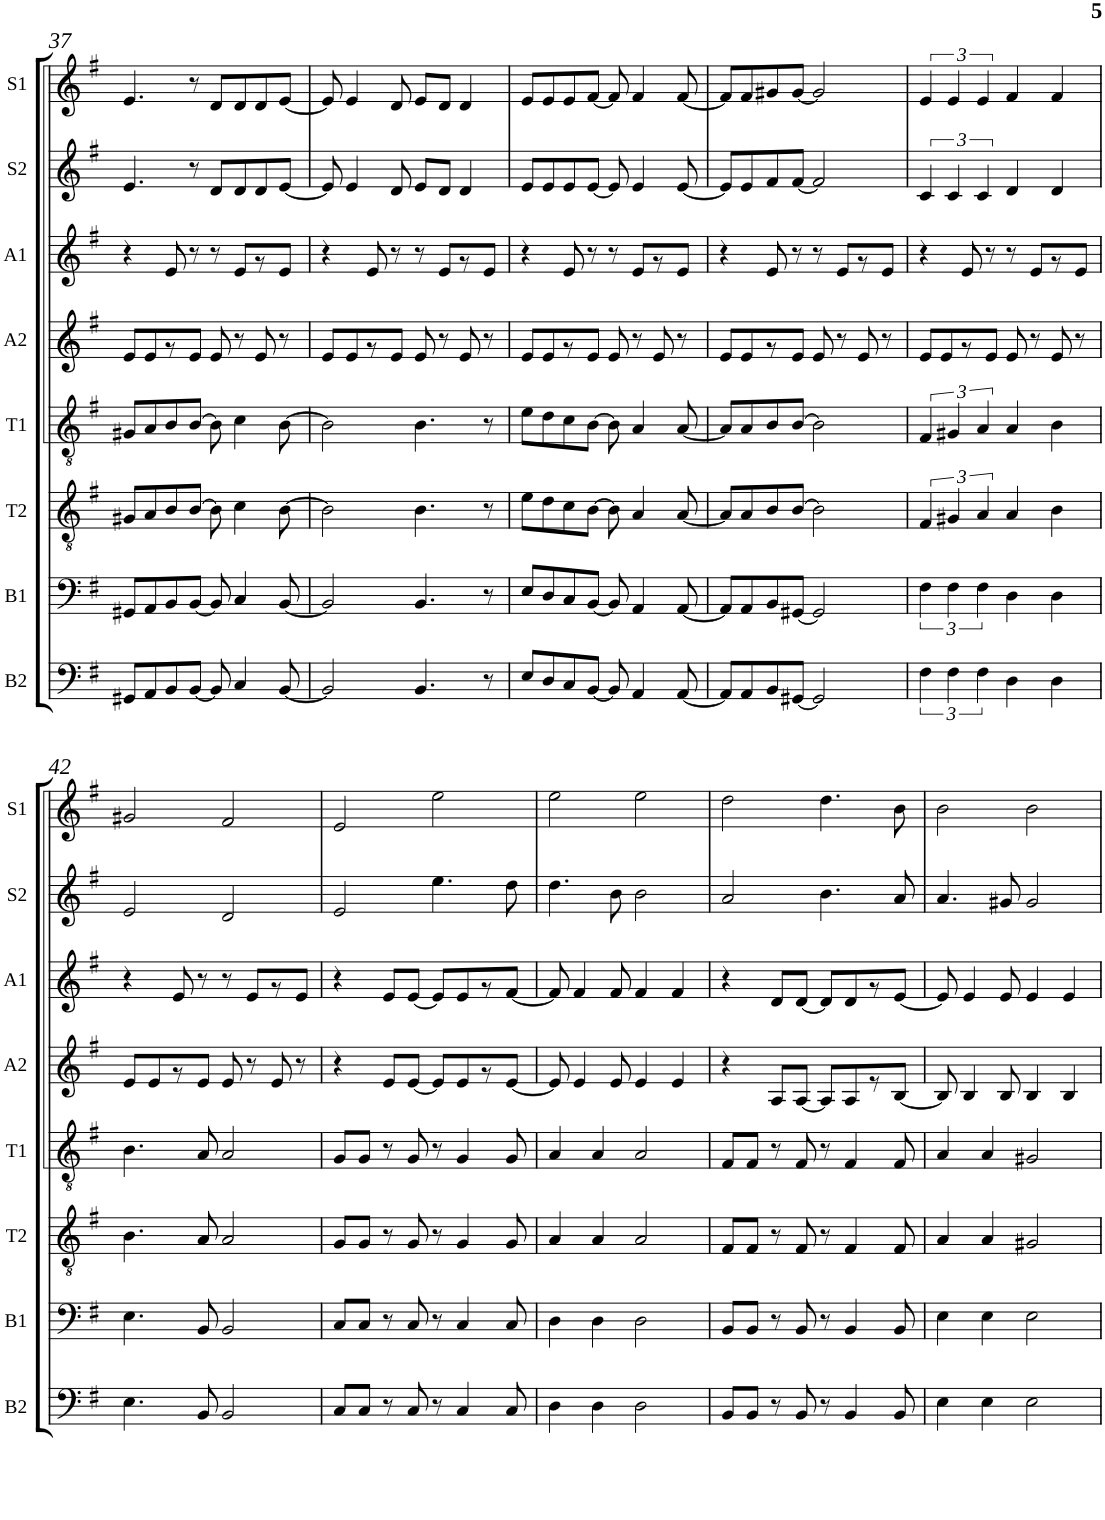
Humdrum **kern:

**kern	**kern	**kern	**kern	**kern	**kern	**kern	**kern
*part8	*part7	*part6	*part5	*part4	*part3	*part2	*part1
*staff8	*staff7	*staff6	*staff5	*staff4	*staff3	*staff2	*staff1
*I"Bass 2	*I"Bass 1	*I"Tenor 2	*I"Tenor 1	*I"Alto 2	*I"Alto 1	*I"Soprano 2	*I"Soprano 1
*I'B2	*I'B1	*I'T2	*I'T1	*I'A2	*I'A1	*I'S2	*I'S1
!!LO:PB:g=z
*clefF4	*clefF4	*clefGv2	*clefGv2	*clefG2	*clefG2	*clefG2	*clefG2
*k[f#]	*k[f#]	*k[f#]	*k[f#]	*k[f#]	*k[f#]	*k[f#]	*k[f#]
*G:	*G:	*G:	*G:	*G:	*G:	*G:	*G:
*M4/4	*M4/4	*M4/4	*M4/4	*M4/4	*M4/4	*M4/4	*M4/4
=37	=37	=37	=37	=37	=37	=37	=37
8GG#X/L	8GG#X/L	8G#X/L	8G#X/L	8e/L	4r	4.e/	4.e/
8AA/	8AA/	8A/	8A/	8e/	.	.	.
8BB/	8BB/	8B/	8B/	8r	8e/	.	.
[8BB/J	[8BB/J	[8B/J	[8B/J	8e/J	8r	8r	8r
8BB/]	8BB/]	8B\]	8B\]	8e/	8r	8d/L	8d/L
4C/	4C/	4c\	4c\	8r	8e/L	8d/	8d/
.	.	.	.	8e/	8r	8d/	8d/
[8BB/	[8BB/	[8B\	[8B\	8r	8e/J	[8e/J	[8e/J
=38	=38	=38	=38	=38	=38	=38	=38
2BB/]	2BB/]	2B\]	2B\]	8e/L	4r	8e/]	8e/]
.	.	.	.	8e/	.	4e/	4e/
.	.	.	.	8r	8e/	.	.
.	.	.	.	8e/J	8r	8d/	8d/
4.BB/	4.BB/	4.B\	4.B\	8e/	8r	8e/L	8e/L
.	.	.	.	8r	8e/L	8d/J	8d/J
.	.	.	.	8e/	8r	4d/	4d/
8r	8r	8r	8r	8r	8e/J	.	.
=39	=39	=39	=39	=39	=39	=39	=39
8E/L	8E/L	8e\L	8e\L	8e/L	4r	8e/L	8e/L
8D/	8D/	8d\	8d\	8e/	.	8e/	8e/
8C/	8C/	8c\	8c\	8r	8e/	8e/	8e/
[8BB/J	[8BB/J	[8B\J	[8B\J	8e/J	8r	[8e/J	[8f#/J
8BB/]	8BB/]	8B\]	8B\]	8e/	8r	8e/]	8f#/]
4AA/	4AA/	4A/	4A/	8r	8e/L	4e/	4f#/
.	.	.	.	8e/	8r	.	.
[8AA/	[8AA/	[8A/	[8A/	8r	8e/J	[8e/	[8f#/
=40	=40	=40	=40	=40	=40	=40	=40
8AA/L]	8AA/L]	8A/L]	8A/L]	8e/L	4r	8e/L]	8f#/L]
8AA/	8AA/	8A/	8A/	8e/	.	8e/	8f#/
8BB/	8BB/	8B/	8B/	8r	8e/	8f#/	8g#X/
[8GG#X/J	[8GG#X/J	[8B/J	[8B/J	8e/J	8r	[8f#/J	[8g#/J
2GG#/]	2GG#/]	2B\]	2B\]	8e/	8r	2f#/]	2g#/]
.	.	.	.	8r	8e/L	.	.
.	.	.	.	8e/	8r	.	.
.	.	.	.	8r	8e/J	.	.
=41	=41	=41	=41	=41	=41	=41	=41
6F#\	6F#\	6F#/	6F#/	8e/L	4r	6c/	6e/
.	.	.	.	8e/	.	.	.
6F#\	6F#\	6G#X/	6G#X/	.	.	6c/	6e/
.	.	.	.	8r	8e/	.	.
6F#\	6F#\	6A/	6A/	.	.	6c/	6e/
.	.	.	.	8e/J	8r	.	.
4D\	4D\	4A/	4A/	8e/	8r	4d/	4f#/
.	.	.	.	8r	8e/L	.	.
4D\	4D\	4B\	4B\	8e/	8r	4d/	4f#/
.	.	.	.	8r	8e/J	.	.
!!LO:LB:g=z
=42	=42	=42	=42	=42	=42	=42	=42
4.E\	4.E\	4.B\	4.B\	8e/L	4r	2e/	2g#X/
.	.	.	.	8e/	.	.	.
.	.	.	.	8r	8e/	.	.
8BB/	8BB/	8A/	8A/	8e/J	8r	.	.
2BB/	2BB/	2A/	2A/	8e/	8r	2d/	2f#/
.	.	.	.	8r	8e/L	.	.
.	.	.	.	8e/	8r	.	.
.	.	.	.	8r	8e/J	.	.
=43	=43	=43	=43	=43	=43	=43	=43
8C/L	8C/L	8G/L	8G/L	4r	4r	2e/	2e/
8C/J	8C/J	8G/J	8G/J	.	.	.	.
8r	8r	8r	8r	8e/L	8e/L	.	.
8C/	8C/	8G/	8G/	[8e/J	[8e/J	.	.
8r	8r	8r	8r	8e/L]	8e/L]	4.ee\	2ee\
4C/	4C/	4G/	4G/	8e/	8e/	.	.
.	.	.	.	8r	8r	.	.
8C/	8C/	8G/	8G/	[8e/J	[8f#/J	8dd\	.
=44	=44	=44	=44	=44	=44	=44	=44
4D\	4D\	4A/	4A/	8e/]	8f#/]	4.dd\	2ee\
.	.	.	.	4e/	4f#/	.	.
4D\	4D\	4A/	4A/	.	.	.	.
.	.	.	.	8e/	8f#/	8b\	.
2D\	2D\	2A/	2A/	4e/	4f#/	2b\	2ee\
.	.	.	.	4e/	4f#/	.	.
=45	=45	=45	=45	=45	=45	=45	=45
8BB/L	8BB/L	8F#/L	8F#/L	4r	4r	2a/	2dd\
8BB/J	8BB/J	8F#/J	8F#/J	.	.	.	.
8r	8r	8r	8r	8A/L	8d/L	.	.
8BB/	8BB/	8F#/	8F#/	[8A/J	[8d/J	.	.
8r	8r	8r	8r	8A/L]	8d/L]	4.b\	4.dd\
4BB/	4BB/	4F#/	4F#/	8A/	8d/	.	.
.	.	.	.	8r	8r	.	.
8BB/	8BB/	8F#/	8F#/	[8B/J	[8e/J	8a/	8b\
=46	=46	=46	=46	=46	=46	=46	=46
4E\	4E\	4A/	4A/	8B/]	8e/]	4.a/	2b\
.	.	.	.	4B/	4e/	.	.
4E\	4E\	4A/	4A/	.	.	.	.
.	.	.	.	8B/	8e/	8g#X/	.
2E\	2E\	2G#X/	2G#X/	4B/	4e/	2g#/	2b\
.	.	.	.	4B/	4e/	.	.
=	=	=	=	=	=	=	=
*-	*-	*-	*-	*-	*-	*-	*-
